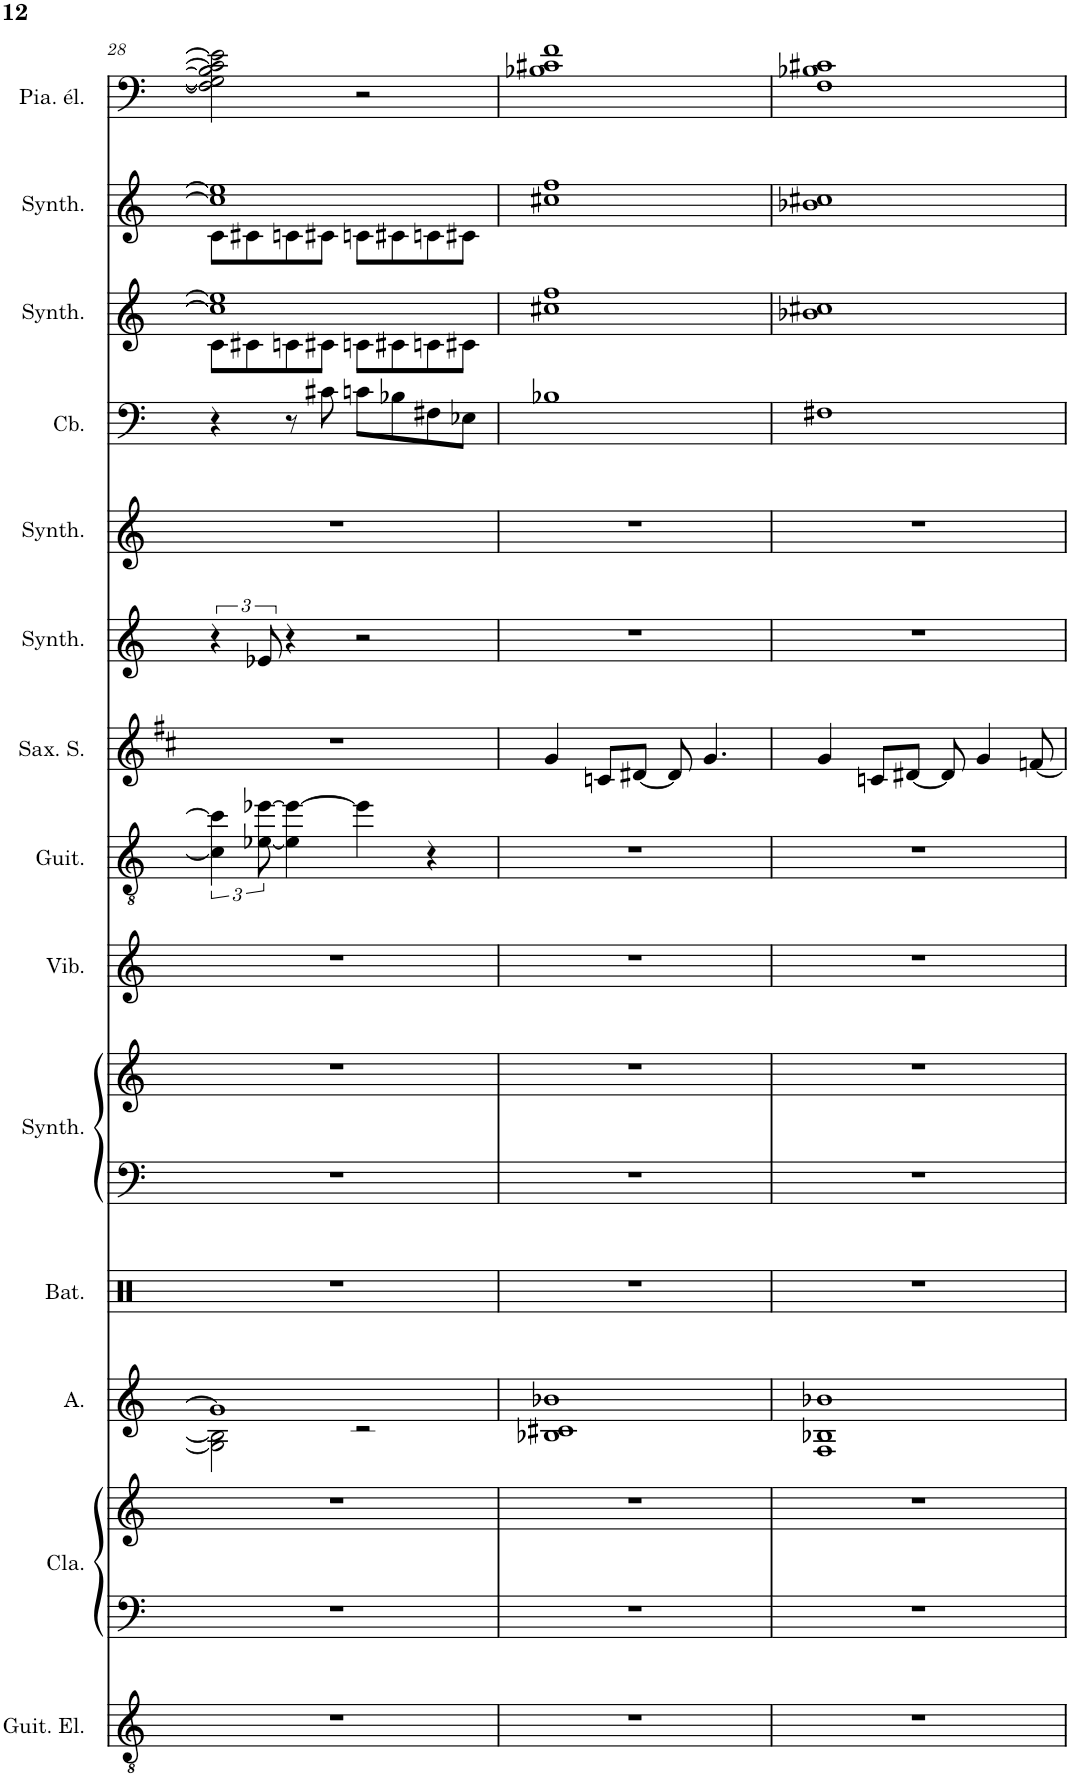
**kern	**kern	**kern	**kern	**kern	**kern	**kern	**kern	**kern	**kern	**kern	**kern	**kern	**kern	**kern	**kern
*part14	*part13	*part13	*part12	*part11	*part10	*part10	*part9	*part8	*part7	*part6	*part5	*part4	*part3	*part2	*part1
*staff16	*staff15	*staff14	*staff13	*staff12	*staff11	*staff10	*staff9	*staff8	*staff7	*staff6	*staff5	*staff4	*staff3	*staff2	*staff1
*I"Guitare électrique, Distortion Guitar	*I"Clavecin, Harpsichord	*	*I"Alto, Choir Aahs	*I"Batterie	*I"Synthétiseur Pad, Pad 1 (new age)	*	*I"Vibraphone, Vibraphone	*I"Guitare acoustique, Acoustic Guitar (steel)	*I"Saxophone Soprano	*I"Synthétiseur d'effets, FX 5 (brightness)	*I"Synthétiseur d'instruments à cordes, Synth Strings 2	*I"Contrebasse, Acoustic Bass	*I"Synthétiseur d'instruments à cordes, Synth Strings 2	*I"Synthétiseur Pad, Pad 6 (metallic)	*I"Piano électrique, Electric Piano 2
*I'Guit. El.	*I'Cla.	*	*I'A.	*I'Bat.	*I'Synth.	*	*I'Vib.	*I'Guit.	*I'Sax. S.	*I'Synth.	*I'Synth.	*I'Cb.	*I'Synth.	*I'Synth.	*I'Pia. él.
!!LO:PB:g=z
*clefGv2	*clefF4	*clefG2	*clefG2	*clefX	*clefG2	*clefG2	*clefG2	*clefGv2	*clefG2	*clefG2	*clefF4	*clefF4	*clefG2	*clefG2	*clefF4
*	*	*	*	*	*	*	*	*	*Trd1c2	*	*	*Trd7c12	*	*	*
*k[]	*k[]	*k[]	*k[]	*k[]	*k[]	*k[]	*k[]	*k[]	*k[f#c#]	*k[]	*k[]	*k[]	*k[]	*k[]	*k[]
*M4/4	*M4/4	*M4/4	*M4/4	*M4/4	*M4/4	*M4/4	*M4/4	*M4/4	*M4/4	*M4/4	*M4/4	*M4/4	*M4/4	*M4/4	*M4/4
=28	=28	=28	=28	=28	=28	=28	=28	=28	=28	=28	=28	=28	=28	=28	=28
*	*	*	*^	*	*	*	*	*	*	*	*	*	*^	*^	*
1r	1r	1r	1g#]	2G#\] 2B-\]	1r	1r	1r	1r	6c#\] 6cc#\]	1r	6r	1r	4r	1cc] 1ee-]	8c\L	1cc] 1ee-]	8c\L	2F\] 2G#\] 2B-\] 2c\] 2e-\]
.	.	.	.	.	.	.	.	.	.	.	.	.	.	.	8c#X\	.	8c#X\	.
.	.	.	.	.	.	.	.	.	[12e-X\ [12ee-X\	.	12e-X/	.	.	.	.	.	.	.
.	.	.	.	.	.	.	.	.	4e-\] 4ee-\_	.	4r	.	8r	.	8cn\	.	8cn\	.
.	.	.	.	.	.	.	.	.	.	.	.	.	8c#X\	.	8c#X\J	.	8c#X\J	.
.	.	.	.	2r	.	.	.	.	4ee-\]	.	2r	.	8cn\L	.	8cn\L	.	8cn\L	2r
.	.	.	.	.	.	.	.	.	.	.	.	.	8B-X\	.	8c#X\	.	8c#X\	.
.	.	.	.	.	.	.	.	.	4r	.	.	.	8F#X\	.	8cn\	.	8cn\	.
.	.	.	.	.	.	.	.	.	.	.	.	.	8E-X\J	.	8c#X\J	.	8c#X\J	.
*	*	*	*	*	*	*	*	*	*	*	*	*	*	*v	*v	*	*	*
*	*	*	*v	*v	*	*	*	*	*	*	*	*	*	*	*v	*v	*
=29	=29	=29	=29	=29	=29	=29	=29	=29	=29	=29	=29	=29	=29	=29	=29
1r	1r	1r	1B-X 1c#X 1b-X	1r	1r	1r	1r	1r	4g/	1r	1r	1B-X	1cc#X 1ff	1cc#X 1ff	1B-X 1c#X 1f
.	.	.	.	.	.	.	.	.	8cn/L	.	.	.	.	.	.
.	.	.	.	.	.	.	.	.	[8d#X/J	.	.	.	.	.	.
.	.	.	.	.	.	.	.	.	8d#/]	.	.	.	.	.	.
.	.	.	.	.	.	.	.	.	4.g/	.	.	.	.	.	.
=30	=30	=30	=30	=30	=30	=30	=30	=30	=30	=30	=30	=30	=30	=30	=30
1r	1r	1r	1F 1B-X 1b-X	1r	1r	1r	1r	1r	4g/	1r	1r	1F#X	1b-X 1cc#X	1b-X 1cc#X	1F 1B-X 1c#X
.	.	.	.	.	.	.	.	.	8cn/L	.	.	.	.	.	.
.	.	.	.	.	.	.	.	.	[8d#X/J	.	.	.	.	.	.
.	.	.	.	.	.	.	.	.	8d#/]	.	.	.	.	.	.
.	.	.	.	.	.	.	.	.	4g/	.	.	.	.	.	.
.	.	.	.	.	.	.	.	.	[8fn/	.	.	.	.	.	.
=	=	=	=	=	=	=	=	=	=	=	=	=	=	=	=
*-	*-	*-	*-	*-	*-	*-	*-	*-	*-	*-	*-	*-	*-	*-	*-
